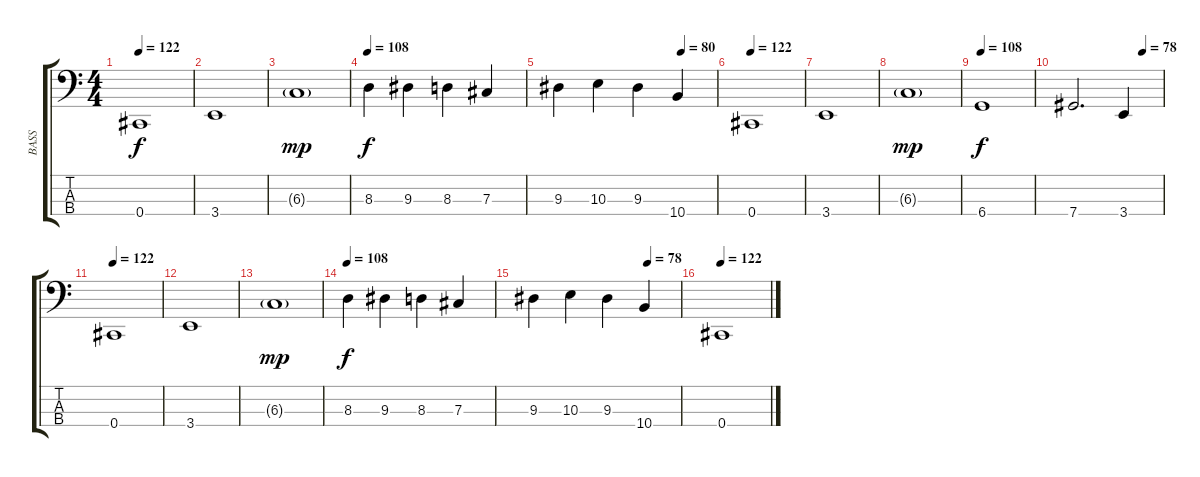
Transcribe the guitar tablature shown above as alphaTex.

\track ("BASS" "BASS") {instrument electricbasspick}
\staff {score tabs}
\tuning (E2 B1 Gb1 Db1) {hide}
\ts (4 4)
\tempo 122
\clef f4
\ks c
0.4.1{dy f} |
3.4.1 |
6.3{g}.1{dy mp} |
\tempo 108
8.3.4{dy f} 9.3.4 8.3.4 7.3.4 |
\tempo (80 0.78125)
9.3.4 10.3.4 9.3.4 10.4.4 |
\tempo 122
0.4.1 |
3.4.1 |
6.3{g}.1{dy mp} |
\tempo 108
6.4.1{dy f} |
\tempo (78 0.78125)
7.4.2{d} 3.4.4 |
\tempo 122
0.4.1 |
3.4.1 |
6.3{g}.1{dy mp} |
\tempo 108
8.3.4{dy f} 9.3.4 8.3.4 7.3.4 |
\tempo (78 0.78125)
9.3.4 10.3.4 9.3.4 10.4.4 |
\tempo 122
0.4.1
